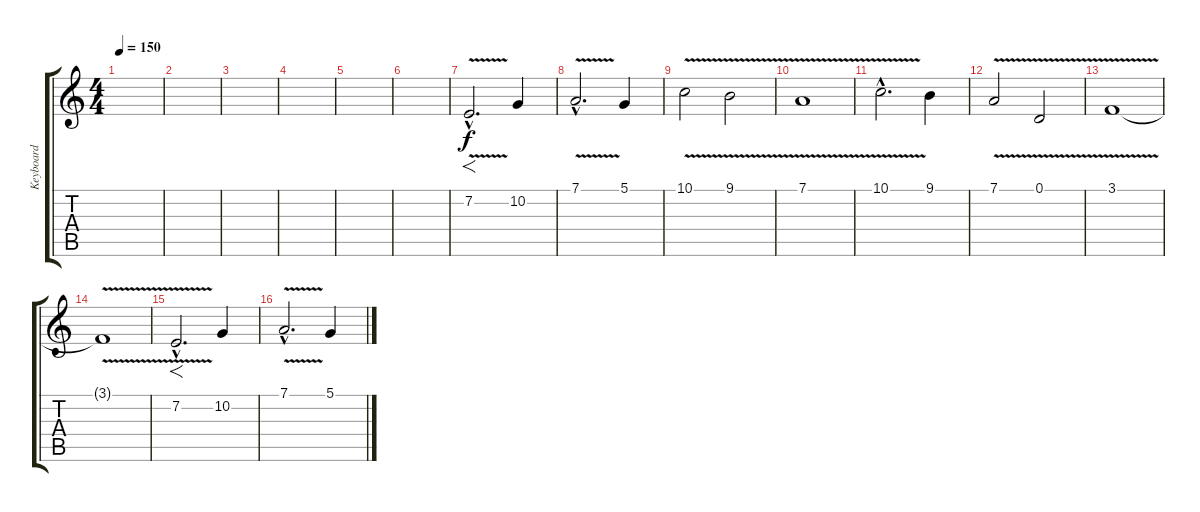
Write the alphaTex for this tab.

\track ("Keyboard" "Keyboard") {instrument lead2sawtooth}
\staff {score tabs}
\tuning (D4 A3 F3 C3 G2 D2) {hide}
\ts (4 4)
\tempo 150
\clef g2
\ks c
|
|
|
|
|
|
7.2{v hac}.2{f d instrument violin} 10.2.4 |
7.1{v hac}.2{d} 5.1.4 |
10.1{v}.2 9.1{v}.2 |
7.1{v}.1 |
10.1{v hac}.2{d} 9.1.4 |
7.1{v}.2 0.1{v}.2 |
3.1{v}.1 |
3.1{t}.1 |
7.2{v hac}.2{f d instrument violin} 10.2.4 |
7.1{v hac}.2{d} 5.1.4
